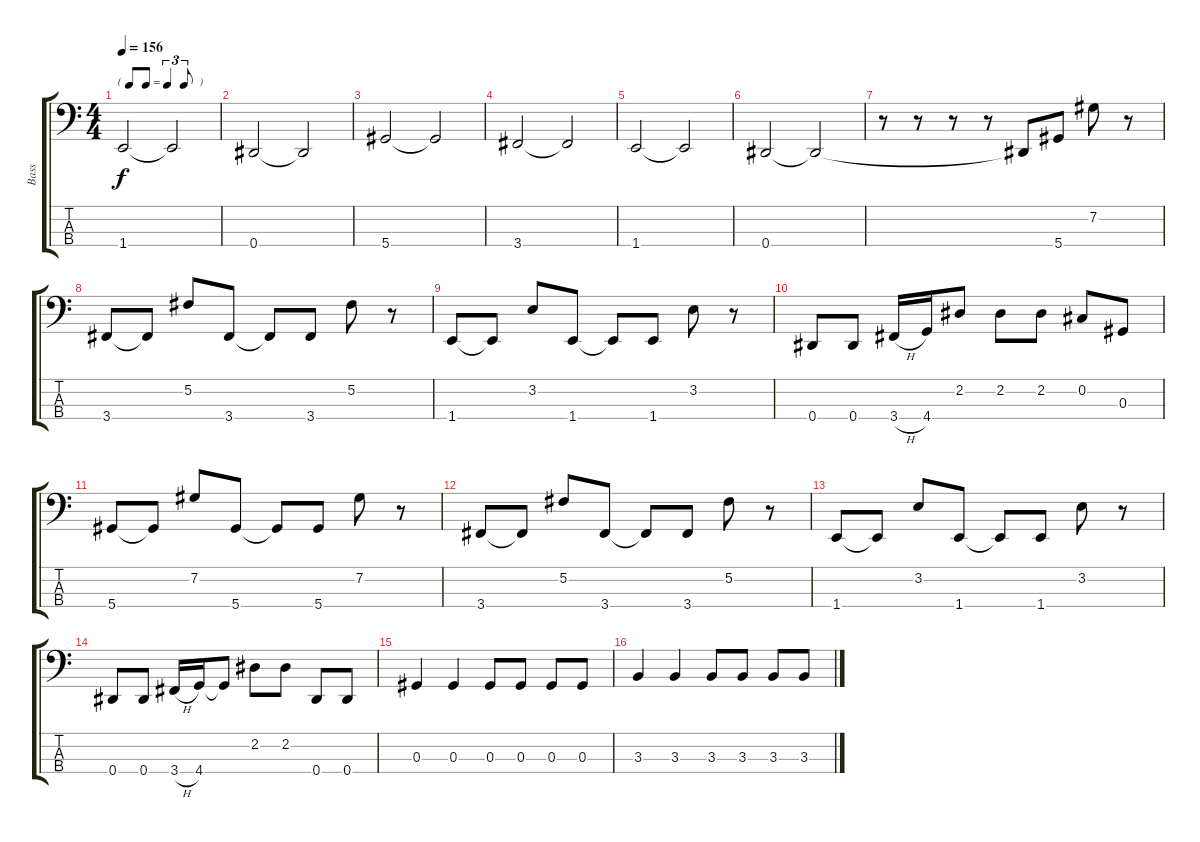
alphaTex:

\track ("Bass" "Bass") {instrument electricbasspick}
\staff {score tabs}
\tuning (Gb2 Db2 Ab1 Eb1) {hide}
\ts (4 4)
\tf triplet8th
\tempo 156
\clef f4
\ks c
1.4.2{dy f} 1.4{t}.2 |
0.4.2 0.4{t}.2 |
5.4.2 5.4{t}.2 |
3.4.2 3.4{t}.2 |
1.4.2 1.4{t}.2 |
0.4.2 0.4{t}.2 |
r.8 r.8 r.8 r.8 0.4{t}.8 5.4.8 7.2.8 r.8 |
3.4.8 3.4{t}.8 5.2.8 3.4.8 3.4{t}.8 3.4.8 5.2.8 r.8 |
1.4.8 1.4{t}.8 3.2.8 1.4.8 1.4{t}.8 1.4.8 3.2.8 r.8 |
0.4.8 0.4.8 3.4{h}.16 4.4.16 2.2.8 2.2.8 2.2.8 0.2.8 0.3.8 |
5.4.8 5.4{t}.8 7.2.8 5.4.8 5.4{t}.8 5.4.8 7.2.8 r.8 |
3.4.8 3.4{t}.8 5.2.8 3.4.8 3.4{t}.8 3.4.8 5.2.8 r.8 |
1.4.8 1.4{t}.8 3.2.8 1.4.8 1.4{t}.8 1.4.8 3.2.8 r.8 |
0.4.8 0.4.8 3.4{h}.16 4.4.16 4.4{t}.8 2.2.8 2.2.8 0.4.8 0.4.8 |
0.3.4 0.3.4 0.3.8 0.3.8 0.3.8 0.3.8 |
3.3.4 3.3.4 3.3.8 3.3.8 3.3.8 3.3.8
